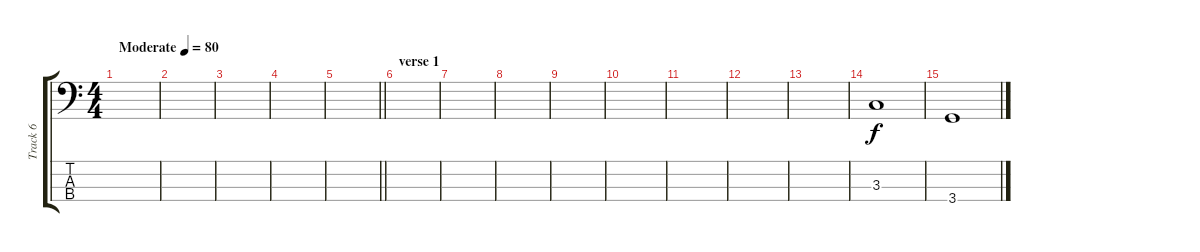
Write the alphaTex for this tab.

\track ("Track 6" "Track 6") {instrument electricbassfinger}
\staff {score tabs}
\tuning (G2 D2 A1 E1) {hide}
\ts (4 4)
\tempo (80 "Moderate")
\clef f4
\ks c
|
|
|
|
\barLineRight lightlight
|
\section ("" "verse 1")
|
|
|
|
|
|
|
|
3.3.1 |
3.4.1
